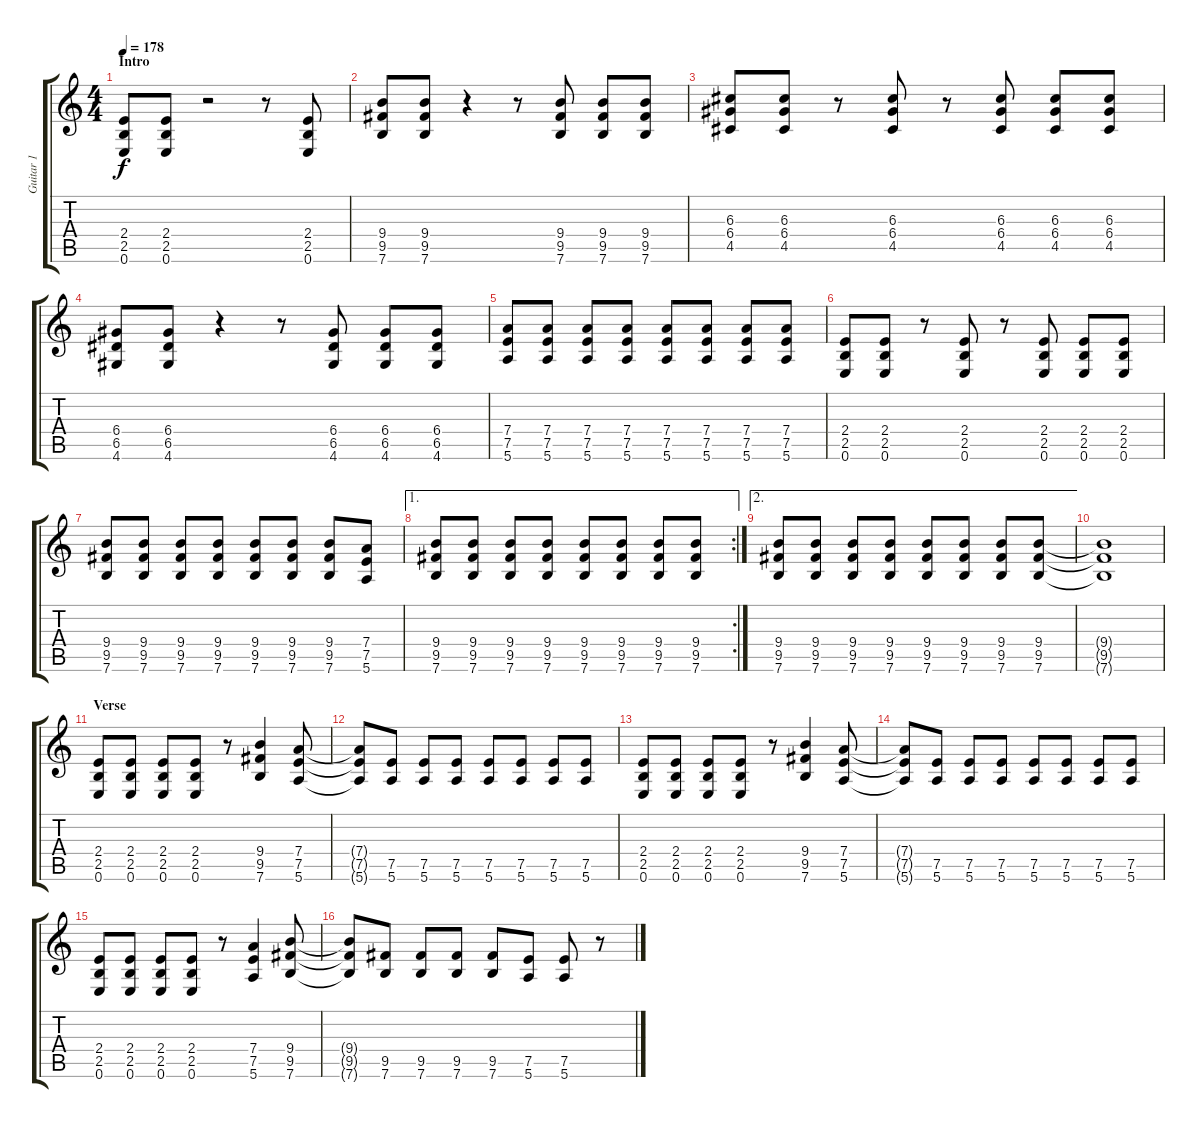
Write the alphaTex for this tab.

\track ("Guitar 1" "Guitar 1") {instrument distortionguitar}
\staff {score tabs}
\tuning (E4 B3 G3 D3 A2 E2) {hide}
\ts (4 4)
\section ("" "Intro")
\tempo 178
\clef g2
\ks c
(2.4 2.5 0.6).8{dy f instrument distortionguitar} (2.4 2.5 0.6).8 r.2 r.8 (2.4 2.5 0.6).8 |
(9.4 9.5 7.6).8 (9.4 9.5 7.6).8 r.4 r.8 (9.4 9.5 7.6).8 (9.4 9.5 7.6).8 (9.4 9.5 7.6).8 |
(6.3 6.4 4.5).8 (6.3 6.4 4.5).8 r.8 (6.3 6.4 4.5).8 r.8 (6.3 6.4 4.5).8 (6.3 6.4 4.5).8 (6.3 6.4 4.5).8 |
(6.4 6.5 4.6).8 (6.4 6.5 4.6).8 r.4 r.8 (6.4 6.5 4.6).8 (6.4 6.5 4.6).8 (6.4 6.5 4.6).8 |
(7.4 7.5 5.6).8 (7.4 7.5 5.6).8 (7.4 7.5 5.6).8 (7.4 7.5 5.6).8 (7.4 7.5 5.6).8 (7.4 7.5 5.6).8 (7.4 7.5 5.6).8 (7.4 7.5 5.6).8 |
(2.4 2.5 0.6).8 (2.4 2.5 0.6).8 r.8 (2.4 2.5 0.6).8 r.8 (2.4 2.5 0.6).8 (2.4 2.5 0.6).8 (2.4 2.5 0.6).8 |
(9.4 9.5 7.6).8 (9.4 9.5 7.6).8 (9.4 9.5 7.6).8 (9.4 9.5 7.6).8 (9.4 9.5 7.6).8 (9.4 9.5 7.6).8 (9.4 9.5 7.6).8 (7.4 7.5 5.6).8 |
\ae 1
\rc 2
(9.4 9.5 7.6).8 (9.4 9.5 7.6).8 (9.4 9.5 7.6).8 (9.4 9.5 7.6).8 (9.4 9.5 7.6).8 (9.4 9.5 7.6).8 (9.4 9.5 7.6).8 (9.4 9.5 7.6).8 |
\ae 2
(9.4 9.5 7.6).8 (9.4 9.5 7.6).8 (9.4 9.5 7.6).8 (9.4 9.5 7.6).8 (9.4 9.5 7.6).8 (9.4 9.5 7.6).8 (9.4 9.5 7.6).8 (9.4 9.5 7.6).8 |
(9.4{t} 9.5{t} 7.6{t}).1 |
\section ("" "Verse")
(2.4 2.5 0.6).8 (2.4 2.5 0.6).8 (2.4 2.5 0.6).8 (2.4 2.5 0.6).8 r.8 (9.4 9.5 7.6).4 (7.4 7.5 5.6).8 |
(7.4{t} 7.5{t} 5.6{t}).8 (7.5 5.6).8 (7.5 5.6).8 (7.5 5.6).8 (7.5 5.6).8 (7.5 5.6).8 (7.5 5.6).8 (7.5 5.6).8 |
(2.4 2.5 0.6).8 (2.4 2.5 0.6).8 (2.4 2.5 0.6).8 (2.4 2.5 0.6).8 r.8 (9.4 9.5 7.6).4 (7.4 7.5 5.6).8 |
(7.4{t} 7.5{t} 5.6{t}).8 (7.5 5.6).8 (7.5 5.6).8 (7.5 5.6).8 (7.5 5.6).8 (7.5 5.6).8 (7.5 5.6).8 (7.5 5.6).8 |
(2.4 2.5 0.6).8 (2.4 2.5 0.6).8 (2.4 2.5 0.6).8 (2.4 2.5 0.6).8 r.8 (7.4 7.5 5.6).4 (9.4 9.5 7.6).8 |
(9.4{t} 9.5{t} 7.6{t}).8 (9.5 7.6).8 (9.5 7.6).8 (9.5 7.6).8 (9.5 7.6).8 (7.5 5.6).8 (7.5 5.6).8 r.8
